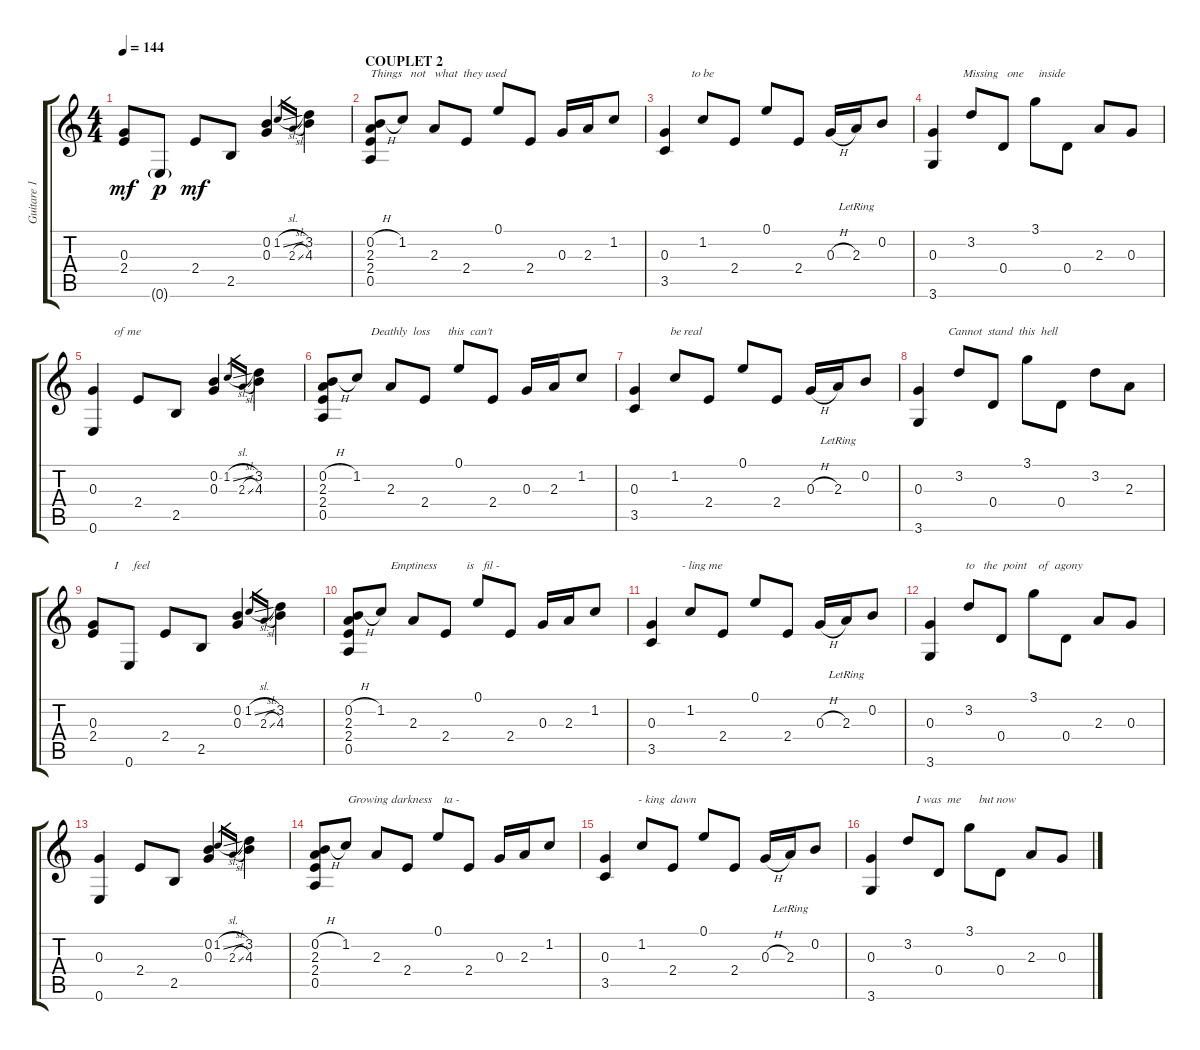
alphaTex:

\track ("Guitare 1  ( Acoustique )" "Guitare 1 ") {instrument acousticguitarsteel}
\staff {score tabs}
\tuning (E4 B3 G3 D3 A2 E2) {hide}
\ts (4 4)
\tempo 144
\clef g2
\ks c
(0.3 2.4).8{dy mf} 0.6{g}.8{dy p} 2.4.8{dy mf} 2.5.8 (0.2 0.3).4 1.2{sl}.16{gr} 2.3{sl}.16{gr} (3.2 4.3).4 |
\section ("" "COUPLET 2")
(0.2{h} 2.3 2.4 0.5).8{txt "Things   not   what  they used"} 1.2.8 2.3.8 2.4.8 0.1.8 2.4.8 0.3.16 2.3.16 1.2.8 |
(0.3 3.5).4{txt "         to be"} 1.2.8 2.4.8 0.1.8 2.4.8 0.3{h}.16 2.3{lr}.16 0.2.8 |
(0.3 3.6).4{txt "          Missing   one     inside"} 3.2.8 0.4.8 3.1.8 0.4.8 2.3.8 0.3.8 |
(0.3 0.6).4{txt "       of me"} 2.4.8 2.5.8 (0.2 0.3).4 1.2{sl}.16{gr} 2.3{sl}.16{gr} (3.2 4.3).4 |
(0.2{h} 2.3 2.4 0.5).8{txt "                Deathly  loss      this  can't"} 1.2.8 2.3.8 2.4.8 0.1.8 2.4.8 0.3.16 2.3.16 1.2.8 |
(0.3 3.5).4{txt "            be real"} 1.2.8 2.4.8 0.1.8 2.4.8 0.3{h}.16 2.3{lr}.16 0.2.8 |
(0.3 3.6).4{txt "          Cannot  stand  this  hell"} 3.2.8 0.4.8 3.1.8 0.4.8 3.2.8 2.3.8 |
(0.3 2.4).8{txt "       I     feel"} 0.6.8 2.4.8 2.5.8 (0.2 0.3).4 1.2{sl}.16{gr} 2.3{sl}.16{gr} (3.2 4.3).4 |
(0.2{h} 2.3 2.4 0.5).8{txt "              Emptiness          is   fil -"} 1.2.8 2.3.8 2.4.8 0.1.8 2.4.8 0.3.16 2.3.16 1.2.8 |
(0.3 3.5).4{txt "          - ling me"} 1.2.8 2.4.8 0.1.8 2.4.8 0.3{h}.16 2.3{lr}.16 0.2.8 |
(0.3 3.6).4{txt "            to   the  point    of  agony"} 3.2.8 0.4.8 3.1.8 0.4.8 2.3.8 0.3.8 |
(0.3 0.6).4 2.4.8 2.5.8 (0.2 0.3).4 1.2{sl}.16{gr} 2.3{sl}.16{gr} (3.2 4.3).4 |
(0.2{h} 2.3 2.4 0.5).8{txt "           Growing darkness    ta -"} 1.2.8 2.3.8 2.4.8 0.1.8 2.4.8 0.3.16 2.3.16 1.2.8 |
(0.3 3.5).4{txt "           - king  dawn"} 1.2.8 2.4.8 0.1.8 2.4.8 0.3{h}.16 2.3{lr}.16 0.2.8 |
(0.3 3.6).4{txt "               I was  me      but now"} 3.2.8 0.4.8 3.1.8 0.4.8 2.3.8 0.3.8
